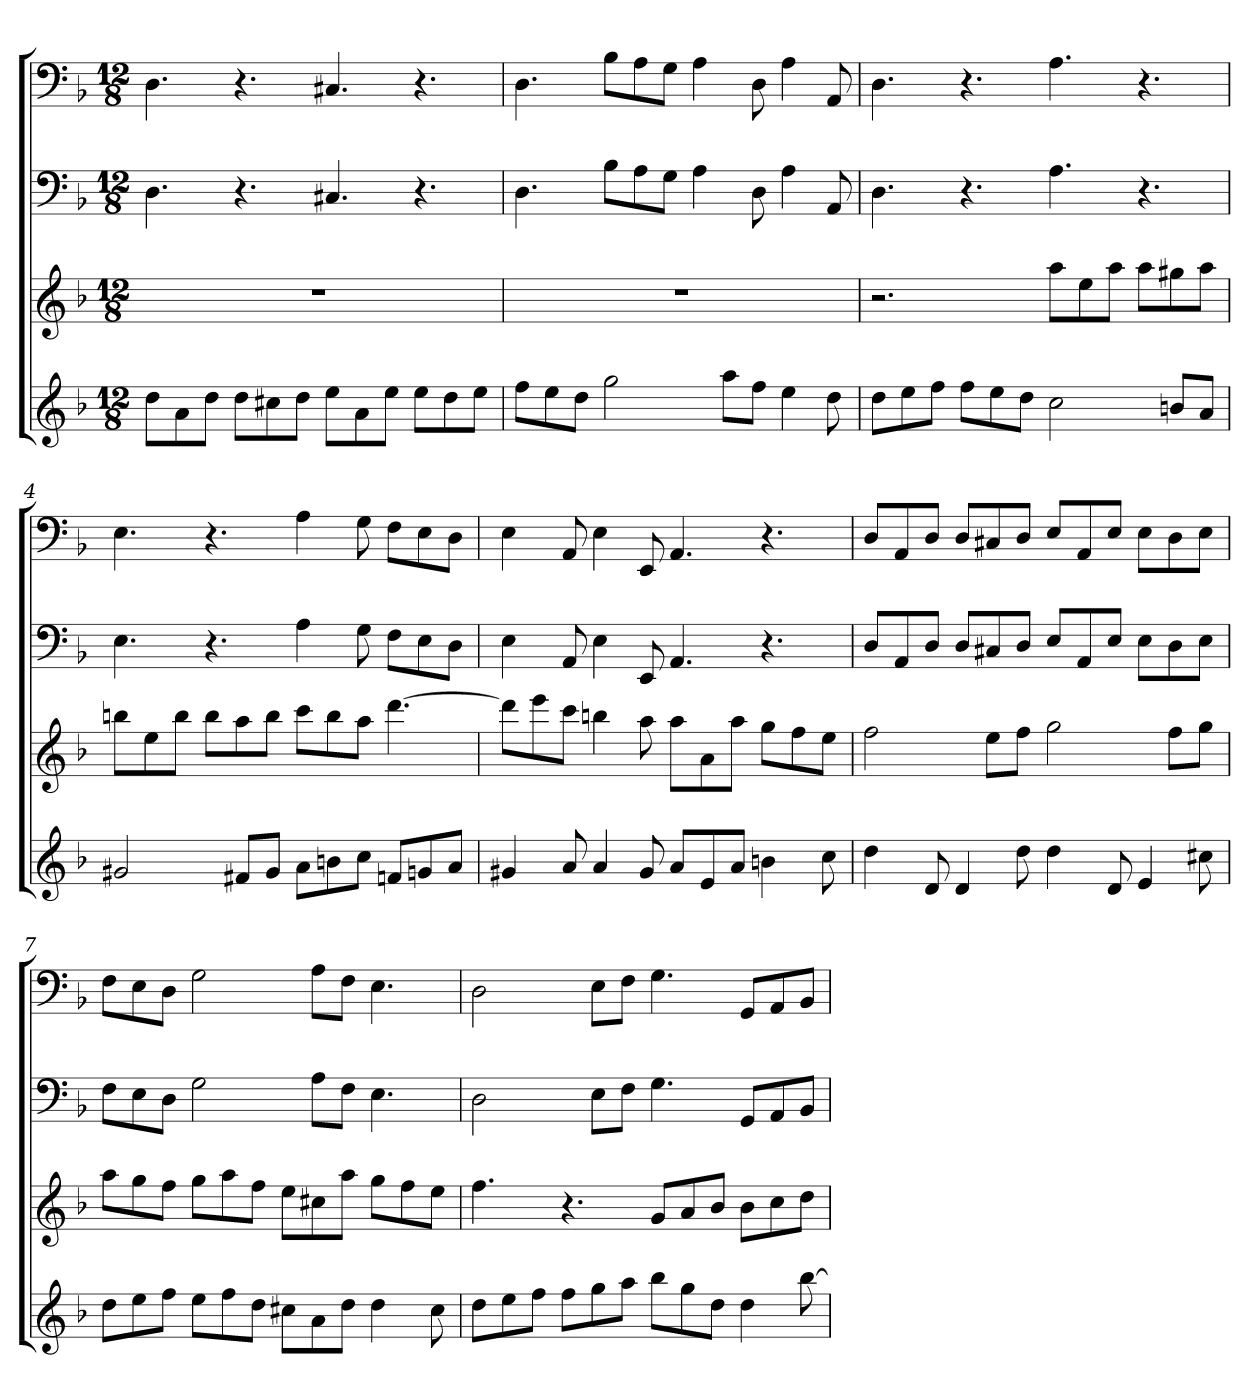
**kern	**kern	**kern	**kern
*part4	*part3	*part2	*part1
*staff4	*staff3	*staff2	*staff1
*k[b-]	*k[b-]	*k[b-]	*k[b-]
*d:	*d:	*d:	*d:
*M12/8	*M12/8	*M12/8	*M12/8
=1	=1	=1	=1
8ddL	1.r	4.D	4.D
8a	.	.	.
8ddJ	.	.	.
8ddL	.	4.r	4.r
8cc#X	.	.	.
8ddJ	.	.	.
8eeL	.	4.C#X	4.C#X
8a	.	.	.
8eeJ	.	.	.
8eeL	.	4.r	4.r
8dd	.	.	.
8eeJ	.	.	.
=2	=2	=2	=2
8ffL	1.r	4.D	4.D
8ee	.	.	.
8ddJ	.	.	.
2gg	.	8B-L	8B-L
.	.	8A	8A
.	.	8GJ	8GJ
.	.	4A	4A
8aaL	.	.	.
8ffJ	.	8D	8D
4ee	.	4A	4A
8dd	.	8AA	8AA
=3	=3	=3	=3
8ddL	2.r	4.D	4.D
8ee	.	.	.
8ffJ	.	.	.
8ffL	.	4.r	4.r
8ee	.	.	.
8ddJ	.	.	.
2cc	8aaL	4.A	4.A
.	8ee	.	.
.	8aaJ	.	.
.	8aaL	4.r	4.r
8bnL	8gg#X	.	.
8aJ	8aaJ	.	.
=4	=4	=4	=4
2g#X	8bbnL	4.E	4.E
.	8ee	.	.
.	8bbJ	.	.
.	8bbL	4.r	4.r
8f#XL	8aa	.	.
8g#J	8bbJ	.	.
8aL	8cccL	4A	4A
8bn	8bb	.	.
8ccJ	8aaJ	8G	8G
8fnL	[4.ddd	8FL	8FL
8gn	.	8E	8E
8aJ	.	8DJ	8DJ
=5	=5	=5	=5
4g#X	8dddL]	4E	4E
.	8eee	.	.
8a	8cccJ	8AA	8AA
4a	4bbn	4E	4E
8g#	8aa	8EE	8EE
8aL	8aaL	4.AA	4.AA
8e	8a	.	.
8aJ	8aaJ	.	.
4bn	8ggL	4.r	4.r
.	8ff	.	.
8cc	8eeJ	.	.
=6	=6	=6	=6
4dd	2ff	8DL	8DL
.	.	8AA	8AA
8d	.	8DJ	8DJ
4d	.	8DL	8DL
.	8eeL	8C#X	8C#X
8dd	8ffJ	8DJ	8DJ
4dd	2gg	8EL	8EL
.	.	8AA	8AA
8d	.	8EJ	8EJ
4e	.	8EL	8EL
.	8ffL	8D	8D
8cc#X	8ggJ	8EJ	8EJ
=7	=7	=7	=7
8ddL	8aaL	8FL	8FL
8ee	8gg	8E	8E
8ffJ	8ffJ	8DJ	8DJ
8eeL	8ggL	2G	2G
8ff	8aa	.	.
8ddJ	8ffJ	.	.
8cc#XL	8eeL	.	.
8a	8cc#X	8AL	8AL
8ddJ	8aaJ	8FJ	8FJ
4dd	8ggL	4.E	4.E
.	8ff	.	.
8cc#	8eeJ	.	.
=8	=8	=8	=8
8ddL	4.ff	2D	2D
8ee	.	.	.
8ffJ	.	.	.
8ffL	4.r	.	.
8gg	.	8EL	8EL
8aaJ	.	8FJ	8FJ
8bb-L	8gL	4.G	4.G
8gg	8a	.	.
8ddJ	8b-J	.	.
4dd	8b-L	8GGL	8GGL
.	8cc	8AA	8AA
[8bb-	8ddJ	8BB-J	8BB-J
=	=	=	=
*-	*-	*-	*-
